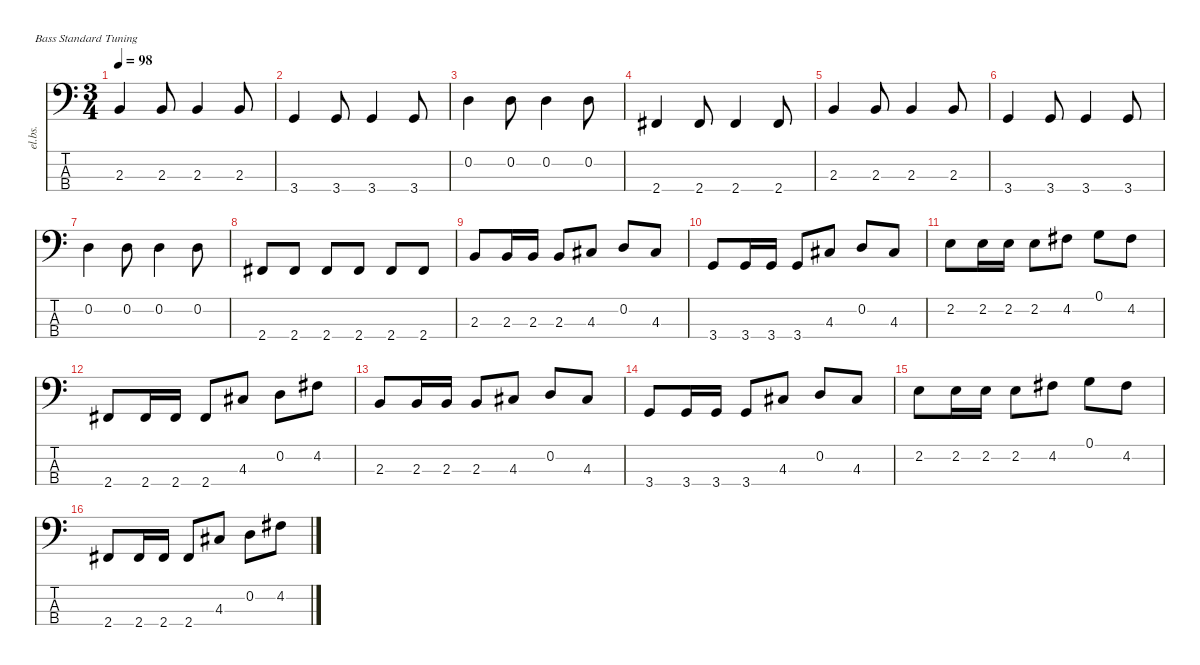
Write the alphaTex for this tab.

\defaultSystemsLayout 4
\hideDynamics
\bracketExtendMode nobrackets
\otherSystemsTrackNameOrientation horizontal
\track ("главный инструмент " "el.bs.") {instrument electricbasspick}
\staff {score tabs}
\tuning (G2 D2 A1 E1)
\ts (3 4)
\tempo 98
\clef f4
\ks c
2.3.4{dy fff} 2.3.8{dy f} 2.3.4 2.3.8 |
3.4.4 3.4.8 3.4.4 3.4.8 |
0.2.4 0.2.8 0.2.4 0.2.8 |
2.4{acc #}.4 2.4{acc #}.8 2.4{acc #}.4 2.4{acc #}.8 |
2.3.4{dy fff} 2.3.8{dy f} 2.3.4 2.3.8 |
3.4.4 3.4.8 3.4.4 3.4.8 |
0.2.4 0.2.8 0.2.4 0.2.8 |
2.4{acc #}.8 2.4{acc #}.8 2.4{acc #}.8 2.4{acc #}.8 2.4{acc #}.8 2.4{acc #}.8 |
2.3.8{dy mf} 2.3.16 2.3.16 2.3.8 4.3{acc #}.8 0.2.8 4.3{acc #}.8 |
3.4.8 3.4.16 3.4.16 3.4.8 4.3{acc #}.8 0.2.8 4.3{acc #}.8 |
2.2.8 2.2.16 2.2.16 2.2.8 4.2{acc #}.8 0.1.8 4.2{acc #}.8 |
2.4{acc #}.8 2.4{acc #}.16 2.4{acc #}.16 2.4{acc #}.8 4.3{acc #}.8 0.2.8 4.2{acc #}.8 |
2.3.8 2.3.16 2.3.16 2.3.8 4.3{acc #}.8 0.2.8 4.3{acc #}.8 |
3.4.8 3.4.16 3.4.16 3.4.8 4.3{acc #}.8 0.2.8 4.3{acc #}.8 |
2.2.8 2.2.16 2.2.16 2.2.8 4.2{acc #}.8 0.1.8 4.2{acc #}.8 |
2.4{acc #}.8 2.4{acc #}.16 2.4{acc #}.16 2.4{acc #}.8 4.3{acc #}.8 0.2.8 4.2{acc #}.8
